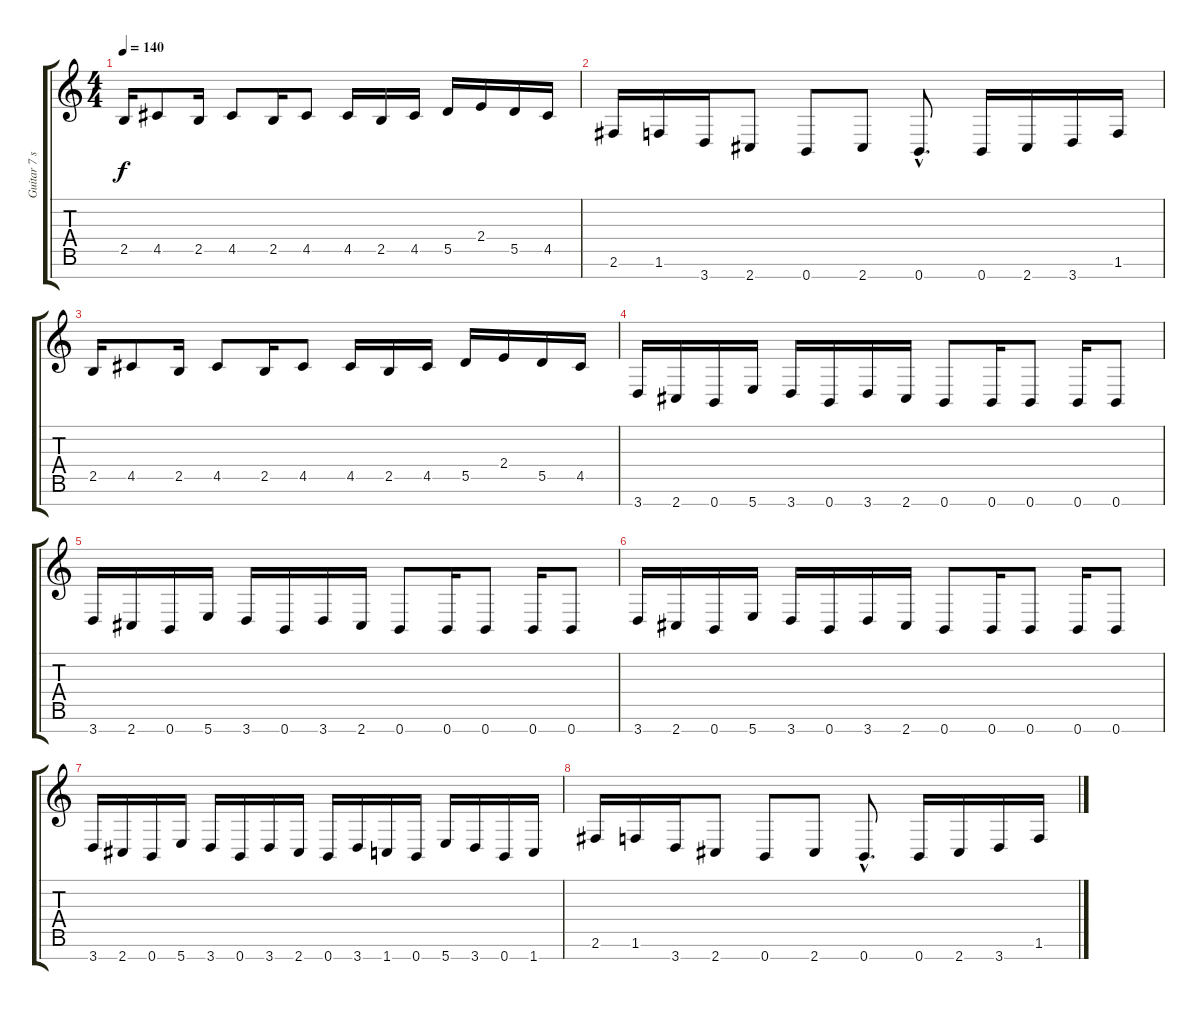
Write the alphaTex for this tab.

\track ("Guitar 7 strings" "Guitar 7 s") {instrument distortionguitar}
\staff {score tabs}
\tuning (E4 B3 G3 D3 A2 E2 B1) {hide}
\ts (4 4)
\tempo 140
\clef g2
\ks c
2.5.16{dy f} 4.5.8 2.5.16 4.5.8 2.5.16 4.5.8 4.5.16 2.5.16 4.5.16 5.5.16 2.4.16 5.5.16 4.5.16 |
2.6.16 1.6.16 3.7.16 2.7.8 0.7.8 2.7.8 0.7{hac}.8{d} 0.7.16 2.7.16 3.7.16 1.6.16 |
2.5.16 4.5.8 2.5.16 4.5.8 2.5.16 4.5.8 4.5.16 2.5.16 4.5.16 5.5.16 2.4.16 5.5.16 4.5.16 |
3.7.16{instrument distortionguitar} 2.7.16 0.7.16 5.7.16 3.7.16 0.7.16 3.7.16 2.7.16 0.7.8 0.7.16 0.7.8 0.7.16 0.7.8 |
3.7.16 2.7.16 0.7.16 5.7.16 3.7.16 0.7.16 3.7.16 2.7.16 0.7.8 0.7.16 0.7.8 0.7.16 0.7.8 |
3.7.16 2.7.16 0.7.16 5.7.16 3.7.16 0.7.16 3.7.16 2.7.16 0.7.8 0.7.16 0.7.8 0.7.16 0.7.8 |
3.7.16{instrument distortionguitar} 2.7.16 0.7.16 5.7.16 3.7.16 0.7.16 3.7.16 2.7.16 0.7.16 3.7.16 1.7.16 0.7.16 5.7.16 3.7.16 0.7.16 1.7.16 |
2.6.16 1.6.16 3.7.16 2.7.8 0.7.8 2.7.8 0.7{hac}.8{d} 0.7.16 2.7.16 3.7.16 1.6.16
